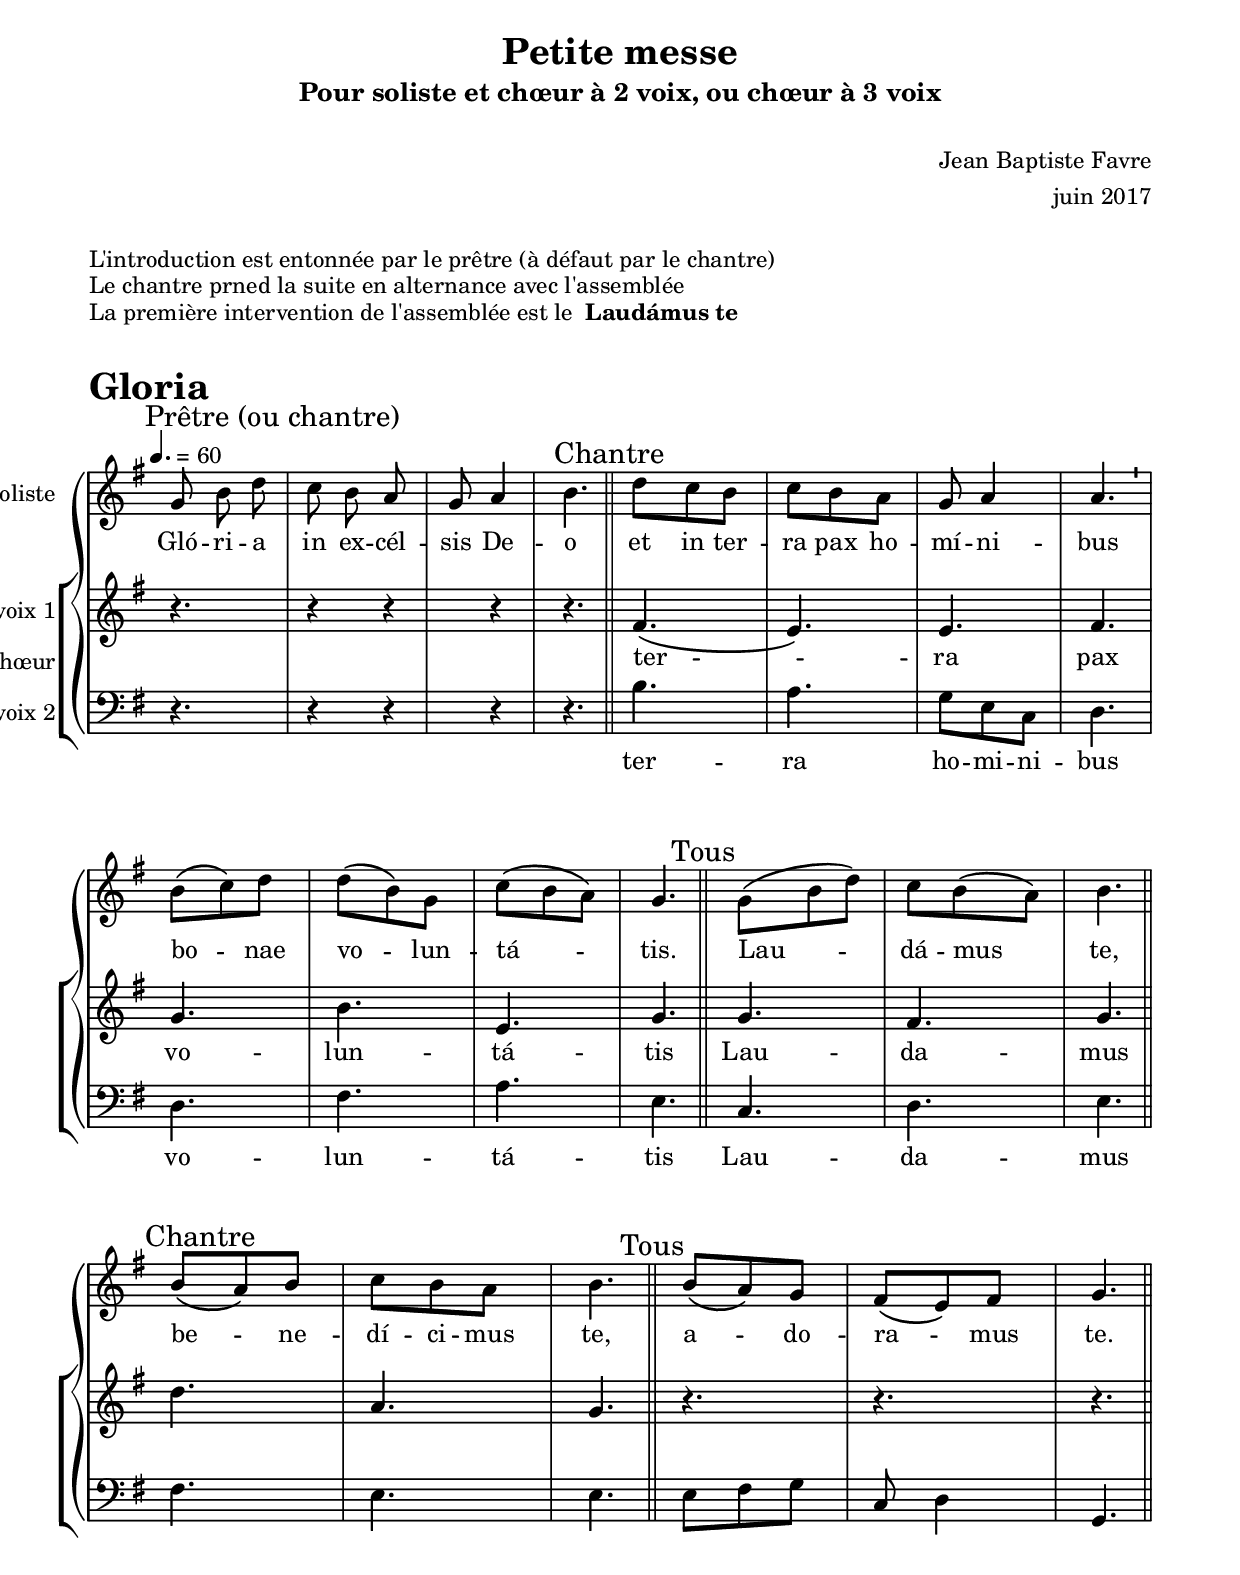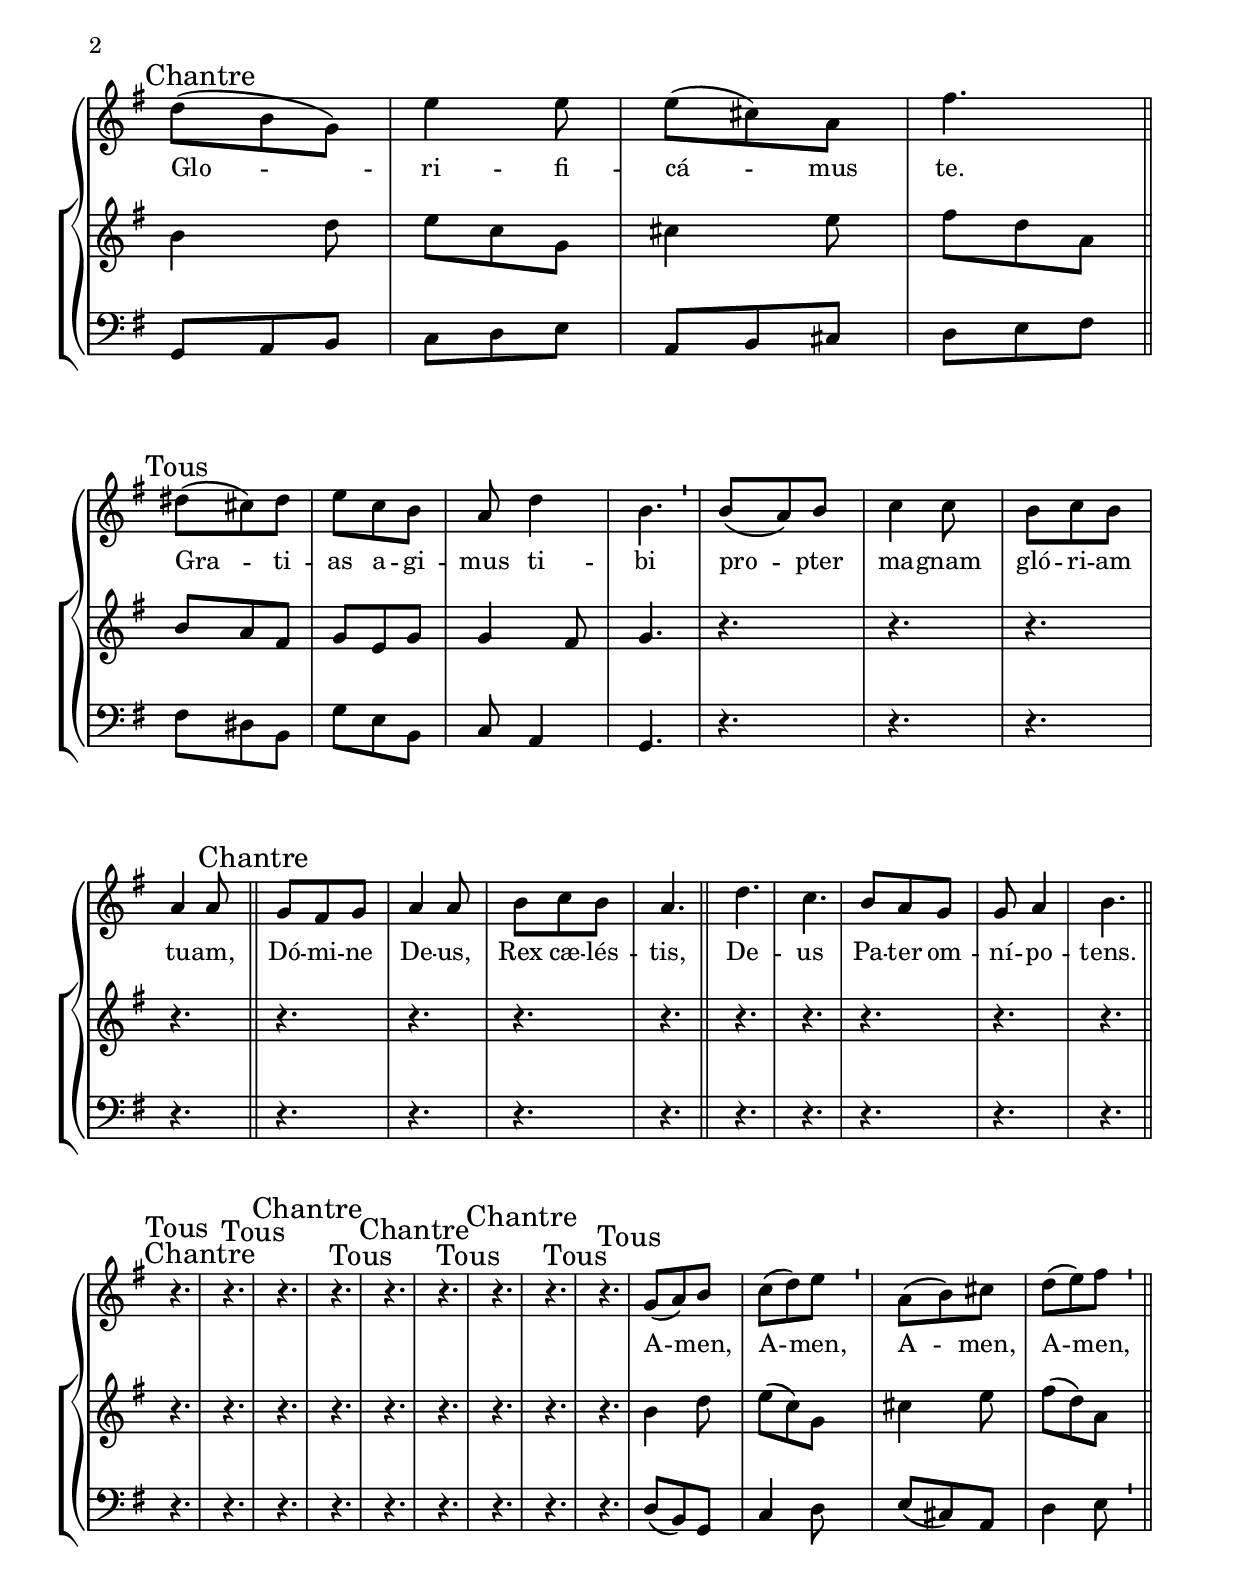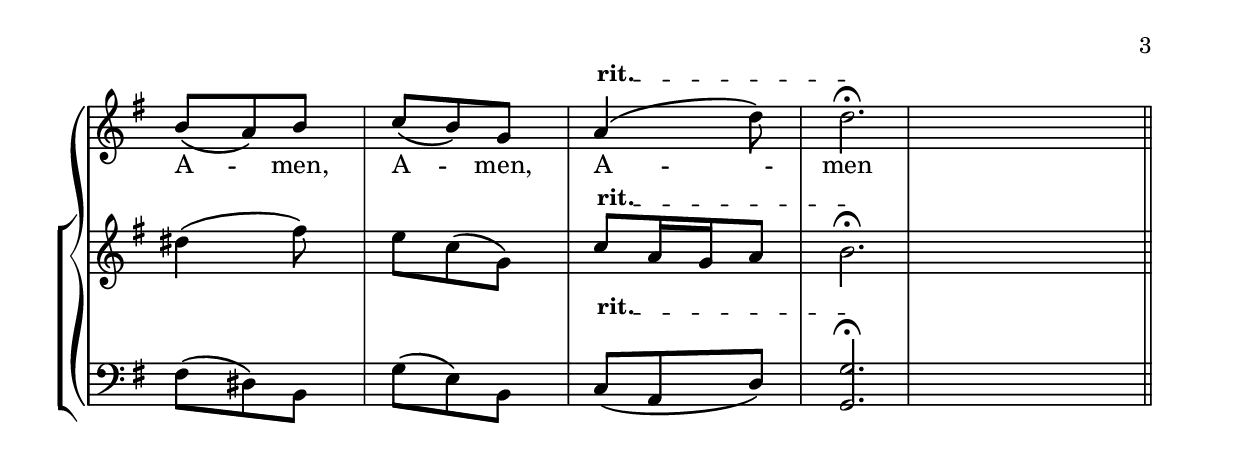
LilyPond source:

\version "2.18.2"
\include "gregorian.ly"

% Beginning layout directives
\paper {
  paper-width = 21.0\cm
  paper-height = 29.7\cm
  left-margin = 1.5\cm
  right-margin = 1.5\cm
  top-margin = 2\cm
  bottom-margin = 2\cm
  print-all-headers = true
  max-systems-per-page = 4
}

setStaffElements = {
  \override Staff.BarLine #'hair-thickness = #1
  \override Staff.BarLine #'thick-thickness = #5
  \override Staff.MultiMeasureRest #'font-size = #-1.5
}
% End of layout directives

% Beginning specific piece directives
\header {
  title = "Petite messe"
  subtitle = "Pour soliste et chœur à 2 voix, ou chœur à 3 voix"
  composer = \markup { \vspace #2 "Jean Baptiste Favre" \vspace #1 }
  arranger = "juin 2017"
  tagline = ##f
}

global = {
  \key g \major
  \time 3/8
}

"|" = \bar "||"
"`" = \divisioMinima

% Réserve
    % Soliste d,8 (e) fis g a b g a4 b4. | \break
    % Chœur 1 
    % Chœur 2 d8 cis c b a g c d4 g,4.



soloMusic = \relative c' {
  \tempo 4. = 60
  \mark "Prêtre (ou chantre)"
    % Glória in excélsis Deo
    % Gloire à Dieu, au plus haut des cieux
    g'8 b\noBeam d c8 b\noBeam a g a4 b4. |
  \mark "Chantre"
    % et in terra pax homínibus bonae voluntátis.
    % et paix sur la terre aux hommes qu'il aime.
    d8 c b c b a g a4 a4. ` \break
      b8 (c) d d (b) g c (b a) g4. |
  \mark "Tous"
    % Laudámus te,
    % Nous te louons,
    g8 (b d) c b (a) b4. | \break
  \mark "Chantre"
    % benedícimus te,
    % Nous te bénissons,
    b8 (a) b c b a b4. |
  \mark "Tous"
    % adoramus te.
    % nous t'adorons.
    b8 (a) g fis (e) fis g4. | \break
  \mark "Chantre"
    % Glorificámus te.
    % Nous te glorifions
    d'8 (b g) e'4 e8 e8 (cis) a fis'4. | \break
  \mark "Tous"
    % Gratias agimus tibi propter magnam glóriam tuam,
    % nous te rendons grâce pour ton immense gloire,
    dis8 (cis) dis e c b a d4 b4. `
      b8 (a) b c4 c8 b c b a4 a8 |
  \mark "Chantre"
    % Dómine Deus, Rex cæléstis,
    % Seigneur Dieur, Roi du ciel,
    g8 fis g a4 a8 b8 c b a4. |
    % Deus Pater omnípotens.
    % Dieu le Père tout puissant.
    d4. c b8 a g g a4 b4. | \break
  \mark "Tous"
  % Dómine Fili Unigénite, Jesu Christe.
  % Seigneur Fils unique Jésus Christ.
  r4.
  \mark "Chantre"
  % Dómine Deus, Agnus Dei, Fílius Patris,
  % Seigneur Dieu, Agenau de Dieu, le Fils du Père,
  r4.
  \mark "Tous"
  % qui tollis peccáta mundi, miserére nobis;
  % toi qui enlèves le pêché du monde, prends pitié de nous;
  r4.
  \mark "Chantre"
  % Qui tollis peccáta mundi, suscipe deprecationem nostram;
  % toi qui enlèves le pêché du monde, reçois notre prière;
  r4.
  \mark "Tous"
  % Qui sedes ad déxteram Patris, miserére nobis.
  % Toi qui es assis à la droite du Père, prends pitié de nous
  r4.
  \mark "Chantre"
  % Quóniam tu solus Sanctus,
  % Car toi seul est Saint,
  r4.
  \mark "Tous"
  % tu solus Dóminus,
  % Toi seul es Seigneur,
  r4.
  \mark "Chantre"
  % tu solus Altíssimus, Iesu Christe,
  % toi seul est le très haut, Jésus Christ
  r4.
  \mark "Tous"
  % cum Sancto Spíritu, in glória Dei Patris.
  % avec le Saint Esprit, dans la gloire de Dieu le Père.
  r4.
  \mark "Tous"
    % Amen, Amen
    g8 (a) b c (d) e `
    % Amen, Amen
    a, (b) cis d (e) fis `
    % Amen, Amen
    b,8 (a) b c (b) g
    % Amen
    \set Score.tempoHideNote = ##t
    \tempo 4. = 50
      \override TextSpanner.bound-details.left.text = \markup { \upright \bold "rit." }
      a4\startTextSpan (d8) d2.\stopTextSpan \fermata | \break
}
soloLyrics = \lyricmode {
  Gló -- ri -- a in ex -- cél -- sis De -- o
  et in ter -- ra pax ho -- mí -- ni -- bus bo -- nae vo -- lun -- tá -- tis.
  Lau -- dá -- mus te,
  be -- ne -- dí -- ci -- mus te,
  a -- do -- ra -- mus te.
  Glo -- ri -- fi -- cá -- mus te. Gra -- ti -- as a -- gi -- mus ti -- bi
  pro -- pter ma -- gnam gló -- ri -- am tu -- am,
  Dó -- mi -- ne De -- us, Rex cæ -- lés -- tis,
  De -- us Pa -- ter om -- ní -- po -- tens.
%  Dó -- mi -- ne Fi -- li U -- ni -- gé -- ni -- te, Je -- su Chri -- ste.
% Dó -- mi -- ne De -- us, A -- gnus De -- i, Fí -- li -- us Pa -- tris,
% qui tol -- lis pec -- cáta mundi, mi -- se -- ré -- re no -- bis;
% qui tol -- lis pec -- cáta mundi, sus -- ci -- pe de -- pre -- ca -- ti -- o -- nem no -- stram;
% Qui se -- des ad déx -- te -- ram Pa -- tris, mi -- se -- ré -- re no -- bis.
% Quó -- ni -- am tu so -- lus Sanc -- tus,
% tu so -- lus Dó -- mi -- nus,
% tu so -- lus Al -- tís -- si -- mus, Ie -- su Chri -- ste,
% cum Sanc -- to Spí -- ri -- tu, in gló -- ria De -- i Pa -- tris.
  A -- men, A -- men, A -- men, A -- men, A -- men, A -- men, A -- men
}

womenMusic = \relative c' {
  r4. r4 r4 r4 r4.
  fis4. (e4.) e4. fis4.
  g4. b e, g4.
  g4. fis4. g4.
  d'4. a4. g4.
  r4. r4. r4.
  b4 d8 e c g cis4 e8 fis d a
  b8 a fis g e g g4 fis8 g4.

  r4. r4. r4. r4. r4. r4. r4. r4. r4. r4. r4. r4. r4.
  r4. r4. r4. r4. r4. r4. r4. r4. r4.

  b4 d8 e (c) g cis4 e8 fis (d) a | \break
  dis4 (fis8) e c (g)
  \override TextSpanner.bound-details.left.text =
  \markup { \upright \bold "rit." }
  c8\startTextSpan  a16 g16 a8 b2.\stopTextSpan \fermata
  }
womenLyrics = \lyricmode {
  ter -- ra pax
  vo -- lun -- tá -- tis
  Lau -- da -- mus
  }

menMusic = \relative c {
  r4. r4 r4 r4 r4.
  b'4. a g8 e c8 d4.
  d4. fis a e
  c4. d e
  fis4. e4. e4.
  e8 fis g c, d4 g,4.
  g8 a b c d e a, b cis d e fis
  fis8 dis b g' e b c a4 g4.

  r4. r4. r4. r4. r4. r4. r4. r4. r4. r4. r4. r4. r4.
  r4. r4. r4. r4. r4. r4. r4. r4. r4.

  d'8 (b) g c4 d8 e (cis) a d4 e8 `
  fis8 (dis) b g' (e) b
  \override TextSpanner.bound-details.left.text =
  \markup { \upright \bold "rit." }
  c8^\startTextSpan (a d) <g, g'>2.\stopTextSpan\fermata
  }
menLyrics = \lyricmode {
  ter -- ra ho -- mi -- ni -- bus
  vo -- lun -- tá -- tis
  Lau -- da -- mus
  }

\book {
  \markup { \vspace #1 }
  \markup { "L'introduction est entonnée par le prêtre (à défaut par le chantre)" }
  \markup { "Le chantre prned la suite en alternance avec l'assemblée" }
  \markup { "La première intervention de l'assemblée est le " \bold "Laudámus te" }
  \markup { \vspace #1 }
  \score {
    \header {
      piece = \markup { \fontsize #4 \bold "Gloria" }
    }
    \new GrandStaff <<
      \new Staff \with {
        instrumentName = \markup \column { "Soliste" }
      } <<
        \setStaffElements
        \global \clef treble
        \new Voice = "soliste" {
          \soloMusic
        }
        \new Lyrics \lyricsto "soliste" {
          \soloLyrics
        }
      >>
      \new ChoirStaff \with {
        instrumentName = \markup {\left-align "Chœur"}
      } <<
        \new Staff \with {
          instrumentName = \markup {\right-align "voix 1"}
        } {
          \setStaffElements
          \global \clef treble
          \new Voice = "femmes" {
            \womenMusic
          }
        }
        \new Lyrics \lyricsto "femmes" {
          \womenLyrics
        }
        \new Staff \with {
          instrumentName = \markup {\right-align "voix 2"}
        } {
          \setStaffElements
          \global \clef bass
          \new Voice = "hommes" {
            \menMusic
          }
        }
        \new Lyrics \lyricsto "hommes" {
          \menLyrics
        }
      >>
    >>
    \layout {
      ragged-last = ##f
      \context {
        \Staff
          \omit TimeSignature
      }
      \context {
        \Score
          defaultBarType = "" 
      }
    }
    \midi { }
  }
}